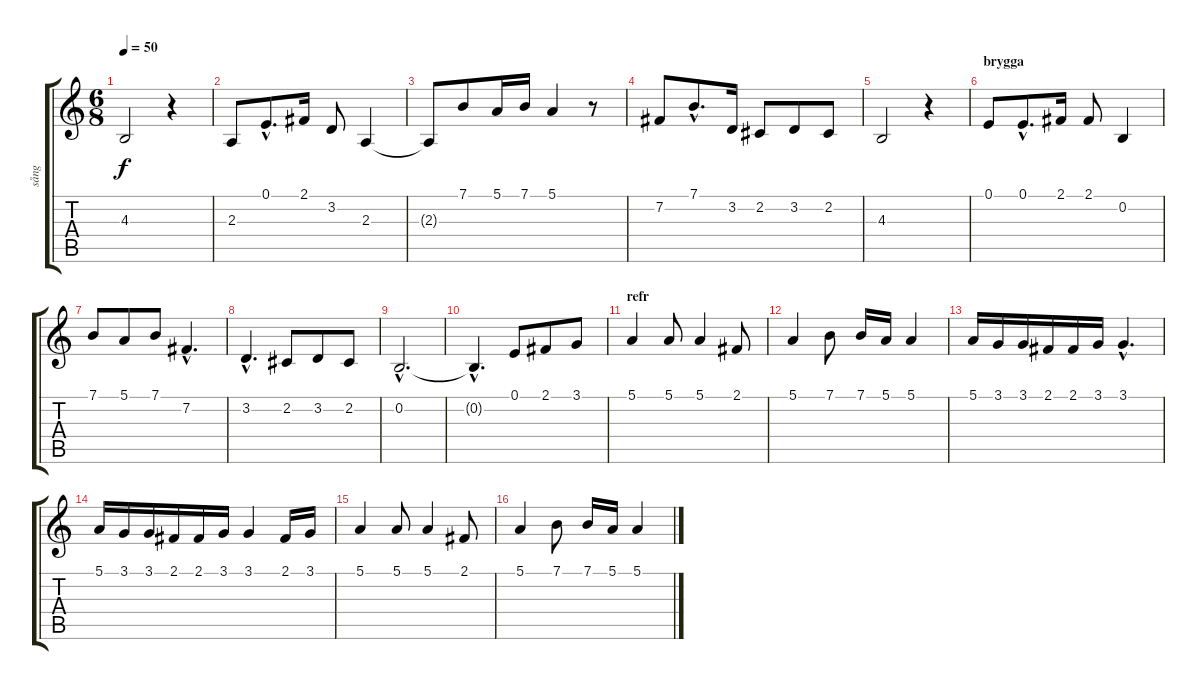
\track ("sång" "sång") {instrument tenorsax}
\staff {score tabs}
\tuning (E4 B3 G3 D3 A2 E2) {hide}
\ts (6 8)
\tempo 50
\clef g2
\ks c
4.3.2{dy f} r.4 |
2.3.8 0.1{hac}.8{d} 2.1.16 3.2.8 2.3.4 |
2.3{t}.8 7.1.8 5.1.16 7.1.16 5.1.4 r.8 |
7.2.8 7.1{hac}.8{d} 3.2.16 2.2.8 3.2.8 2.2.8 |
4.3.2 r.4 |
\section ("" "brygga")
0.1.8 0.1{hac}.8{d} 2.1.16 2.1.8 0.2.4 |
7.1.8 5.1.8 7.1.8 7.2{hac}.4{d} |
3.2{hac}.4{d} 2.2.8 3.2.8 2.2.8 |
0.2{hac}.2{d} |
0.2{hac t}.4{d} 0.1.8 2.1.8 3.1.8 |
\section ("" "refr")
5.1.4 5.1.8 5.1.4 2.1.8 |
5.1.4 7.1.8 7.1.16 5.1.16 5.1.4 |
5.1.16 3.1.16 3.1.16 2.1.16 2.1.16 3.1.16 3.1{hac}.4{d} |
5.1.16 3.1.16 3.1.16 2.1.16 2.1.16 3.1.16 3.1.4 2.1.16 3.1.16 |
5.1.4 5.1.8 5.1.4 2.1.8 |
5.1.4 7.1.8 7.1.16 5.1.16 5.1.4
